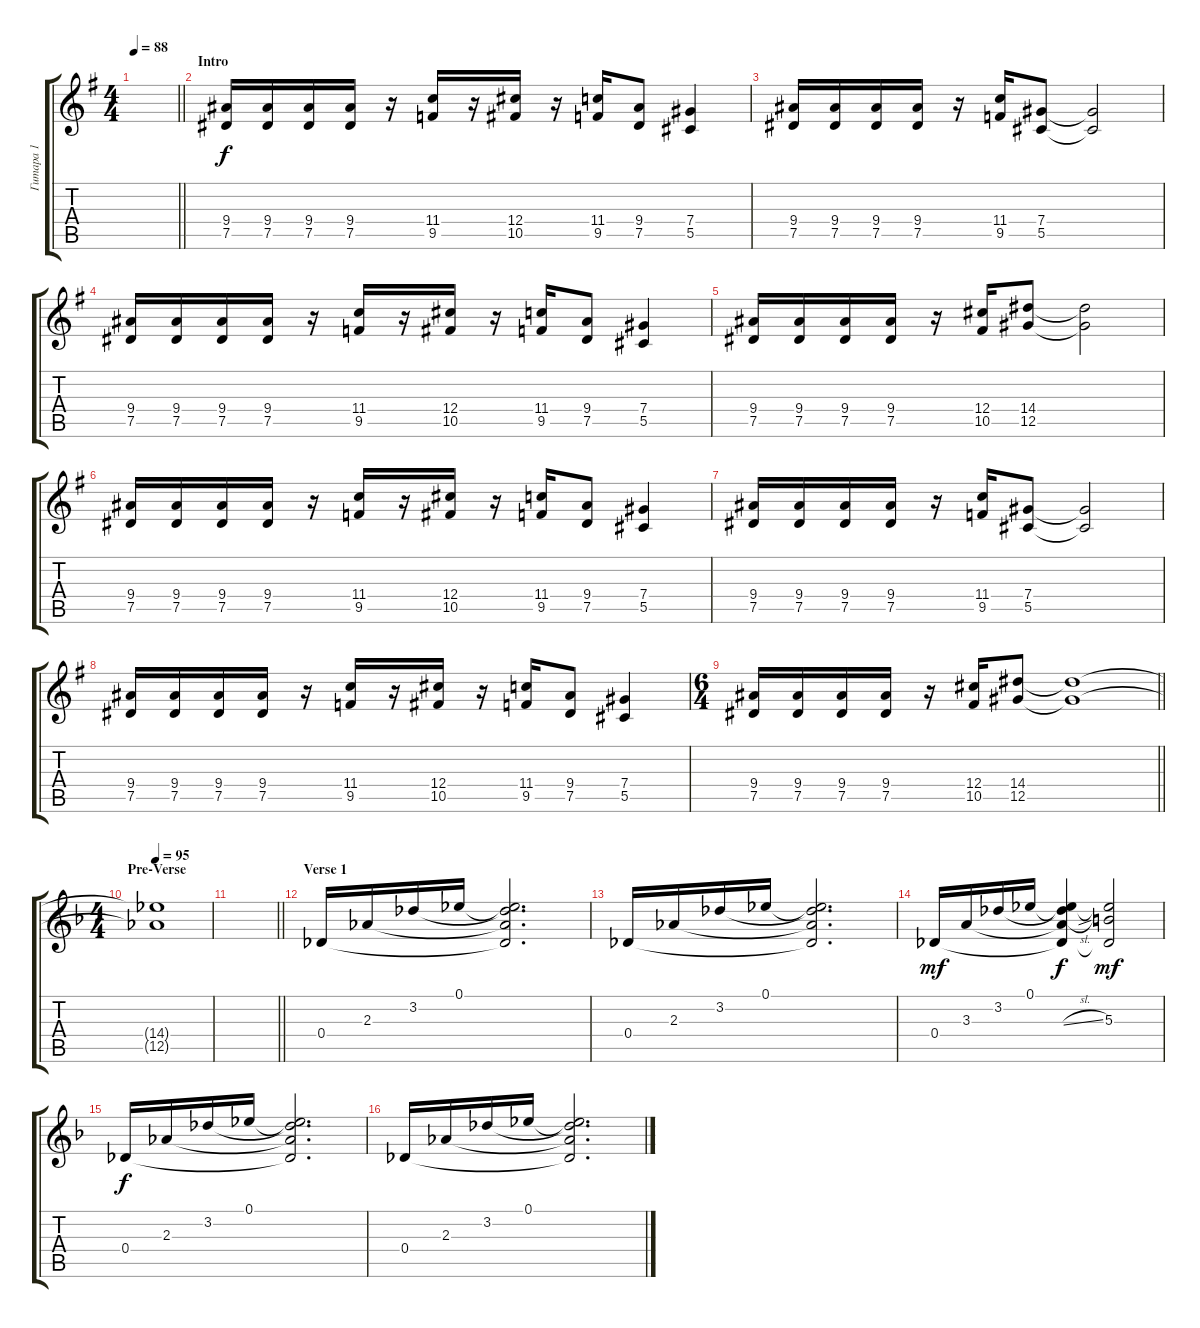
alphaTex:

\track ("Гитара 1" "Гитара 1") {instrument distortionguitar}
\staff {score tabs}
\tuning (Eb4 Bb3 Gb3 Db3 Ab2 Eb2) {hide}
\ts (4 4)
\tempo 88
\clef g2
\barLineRight lightlight
\ks eminor
|
\section ("" "Intro")
(9.4 7.5).16{volume 15} (9.4 7.5).16 (9.4 7.5).16 (9.4 7.5).16 r.16 (11.4 9.5).16 r.16 (12.4 10.5).16 r.16 (11.4 9.5).16 (9.4 7.5).8 (7.4 5.5).4 |
(9.4 7.5).16 (9.4 7.5).16 (9.4 7.5).16 (9.4 7.5).16 r.16 (11.4 9.5).16 (7.4 5.5).8 (7.4{t} 5.5{t}).2 |
(9.4 7.5).16 (9.4 7.5).16 (9.4 7.5).16 (9.4 7.5).16 r.16 (11.4 9.5).16 r.16 (12.4 10.5).16 r.16 (11.4 9.5).16 (9.4 7.5).8 (7.4 5.5).4 |
(9.4 7.5).16 (9.4 7.5).16 (9.4 7.5).16 (9.4 7.5).16 r.16 (12.4 10.5).16 (14.4 12.5).8 (14.4{t} 12.5{t}).2 |
(9.4 7.5).16 (9.4 7.5).16 (9.4 7.5).16 (9.4 7.5).16 r.16 (11.4 9.5).16 r.16 (12.4 10.5).16 r.16 (11.4 9.5).16 (9.4 7.5).8 (7.4 5.5).4 |
(9.4 7.5).16 (9.4 7.5).16 (9.4 7.5).16 (9.4 7.5).16 r.16 (11.4 9.5).16 (7.4 5.5).8 (7.4{t} 5.5{t}).2 |
(9.4 7.5).16 (9.4 7.5).16 (9.4 7.5).16 (9.4 7.5).16 r.16 (11.4 9.5).16 r.16 (12.4 10.5).16 r.16 (11.4 9.5).16 (9.4 7.5).8 (7.4 5.5).4 |
\ts (6 4)
\barLineRight lightlight
(9.4 7.5).16 (9.4 7.5).16 (9.4 7.5).16 (9.4 7.5).16 r.16 (12.4 10.5).16 (14.4 12.5).8 (14.4{t} 12.5{t}).1 |
\ts (4 4)
\section ("" "Pre-Verse")
\tempo 95
\ks dminor
(14.4{t} 12.5{t}).1{volume 0} |
\barLineRight lightlight
|
\section ("" "Verse 1")
0.4.16{volume 13 instrument acousticguitarsteel} 2.3.16 3.2.16 0.1.16 (0.1{t} 3.2{t} 2.3{t} 0.4{t}).2{d} |
0.4.16 2.3.16 3.2.16 0.1.16 (0.1{t} 3.2{t} 2.3{t} 0.4{t}).2{d} |
0.4.16{dy mf} 3.3.16 3.2.16 0.1.16 (0.1{t} 3.2{t} 3.3{sl t} 0.4{t}).4{dy f} (0.1{t} 5.3 0.4{t}).2{dy mf} |
0.4.16{dy f} 2.3.16 3.2.16 0.1.16 (0.1{t} 3.2{t} 2.3{t} 0.4{t}).2{d} |
0.4.16 2.3.16 3.2.16 0.1.16 (0.1{t} 3.2{t} 2.3{t} 0.4{t}).2{d}
